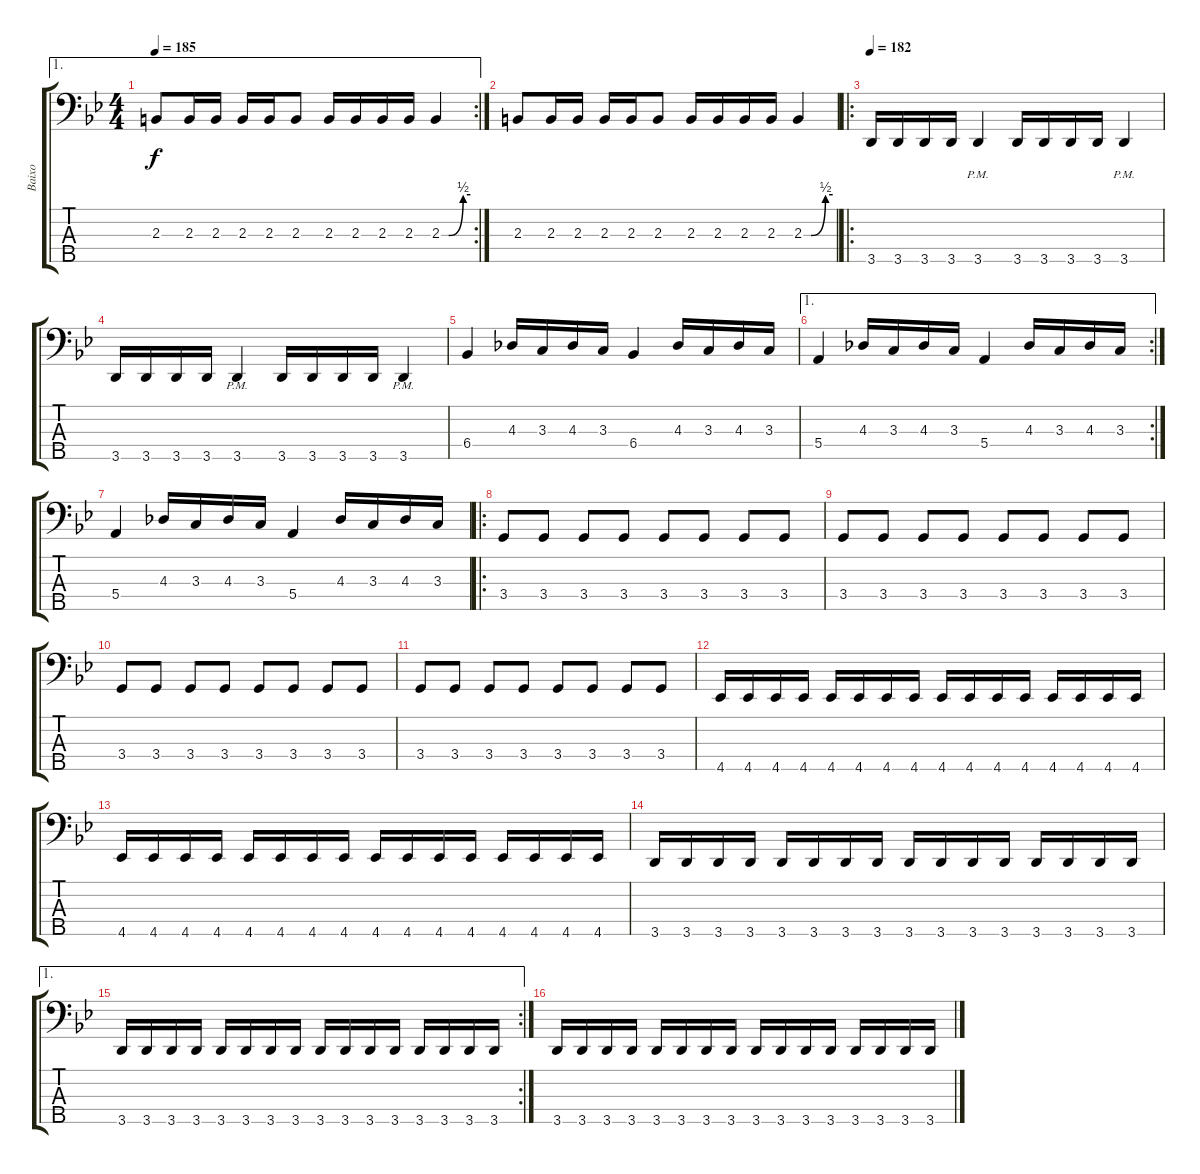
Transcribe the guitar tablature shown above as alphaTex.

\track ("Baixo" "Baixo") {instrument electricbassfinger}
\staff {score tabs}
\tuning (G2 D2 A1 E1 B0) {hide}
\ae 1
\rc 2
\ts (4 4)
\tempo 185
\clef f4
\ks gminor
2.3.8{dy f} 2.3.16 2.3.16 2.3.16 2.3.16 2.3.8 2.3.16 2.3.16 2.3.16 2.3.16 2.3{be (custom 0 0 15 0 45 2 60 2)}.4 |
2.3.8 2.3.16 2.3.16 2.3.16 2.3.16 2.3.8 2.3.16 2.3.16 2.3.16 2.3.16 2.3{be (custom 0 0 15 0 45 2 60 2)}.4 |
\ro
\tempo 182
3.5.16 3.5.16 3.5.16 3.5.16 3.5{pm}.4 3.5.16 3.5.16 3.5.16 3.5.16 3.5{pm}.4 |
3.5.16 3.5.16 3.5.16 3.5.16 3.5{pm}.4 3.5.16 3.5.16 3.5.16 3.5.16 3.5{pm}.4 |
6.4.4 4.3.16 3.3.16 4.3.16 3.3.16 6.4.4 4.3.16 3.3.16 4.3.16 3.3.16 |
\ae 1
\rc 2
5.4.4 4.3.16 3.3.16 4.3.16 3.3.16 5.4.4 4.3.16 3.3.16 4.3.16 3.3.16 |
5.4.4 4.3.16 3.3.16 4.3.16 3.3.16 5.4.4 4.3.16 3.3.16 4.3.16 3.3.16 |
\ro
3.4.8 3.4.8 3.4.8 3.4.8 3.4.8 3.4.8 3.4.8 3.4.8 |
3.4.8 3.4.8 3.4.8 3.4.8 3.4.8 3.4.8 3.4.8 3.4.8 |
3.4.8 3.4.8 3.4.8 3.4.8 3.4.8 3.4.8 3.4.8 3.4.8 |
3.4.8 3.4.8 3.4.8 3.4.8 3.4.8 3.4.8 3.4.8 3.4.8 |
4.5.16 4.5.16 4.5.16 4.5.16 4.5.16 4.5.16 4.5.16 4.5.16 4.5.16 4.5.16 4.5.16 4.5.16 4.5.16 4.5.16 4.5.16 4.5.16 |
4.5.16 4.5.16 4.5.16 4.5.16 4.5.16 4.5.16 4.5.16 4.5.16 4.5.16 4.5.16 4.5.16 4.5.16 4.5.16 4.5.16 4.5.16 4.5.16 |
3.5.16 3.5.16 3.5.16 3.5.16 3.5.16 3.5.16 3.5.16 3.5.16 3.5.16 3.5.16 3.5.16 3.5.16 3.5.16 3.5.16 3.5.16 3.5.16 |
\ae 1
\rc 2
3.5.16 3.5.16 3.5.16 3.5.16 3.5.16 3.5.16 3.5.16 3.5.16 3.5.16 3.5.16 3.5.16 3.5.16 3.5.16 3.5.16 3.5.16 3.5.16 |
3.5.16 3.5.16 3.5.16 3.5.16 3.5.16 3.5.16 3.5.16 3.5.16 3.5.16 3.5.16 3.5.16 3.5.16 3.5.16 3.5.16 3.5.16 3.5.16
